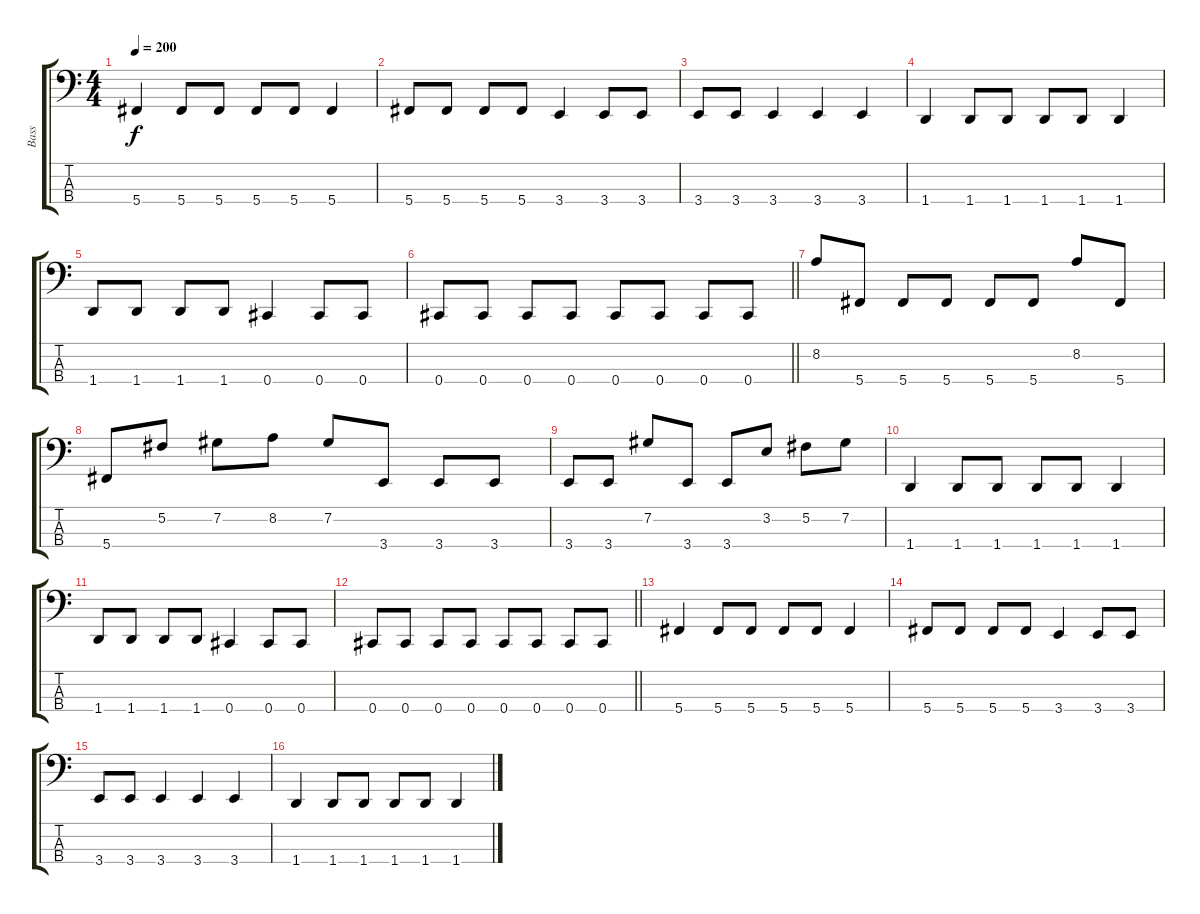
\track ("Bass" "Bass") {instrument electricbassfinger}
\staff {score tabs}
\tuning (Gb2 Db2 Ab1 Db1) {hide}
\ts (4 4)
\tempo 200
\clef f4
\ks c
5.4.4{dy f} 5.4.8 5.4.8 5.4.8 5.4.8 5.4.4 |
5.4.8 5.4.8 5.4.8 5.4.8 3.4.4 3.4.8 3.4.8 |
3.4.8 3.4.8 3.4.4 3.4.4 3.4.4 |
1.4.4 1.4.8 1.4.8 1.4.8 1.4.8 1.4.4 |
1.4.8 1.4.8 1.4.8 1.4.8 0.4.4 0.4.8 0.4.8 |
\barLineRight lightlight
0.4.8 0.4.8 0.4.8 0.4.8 0.4.8 0.4.8 0.4.8 0.4.8 |
8.2.8 5.4.8 5.4.8 5.4.8 5.4.8 5.4.8 8.2.8 5.4.8 |
5.4.8 5.2.8 7.2.8 8.2.8 7.2.8 3.4.8 3.4.8 3.4.8 |
3.4.8 3.4.8 7.2.8 3.4.8 3.4.8 3.2.8 5.2.8 7.2.8 |
1.4.4 1.4.8 1.4.8 1.4.8 1.4.8 1.4.4 |
1.4.8 1.4.8 1.4.8 1.4.8 0.4.4 0.4.8 0.4.8 |
\barLineRight lightlight
0.4.8 0.4.8 0.4.8 0.4.8 0.4.8 0.4.8 0.4.8 0.4.8 |
5.4.4 5.4.8 5.4.8 5.4.8 5.4.8 5.4.4 |
5.4.8 5.4.8 5.4.8 5.4.8 3.4.4 3.4.8 3.4.8 |
3.4.8 3.4.8 3.4.4 3.4.4 3.4.4 |
1.4.4 1.4.8 1.4.8 1.4.8 1.4.8 1.4.4
